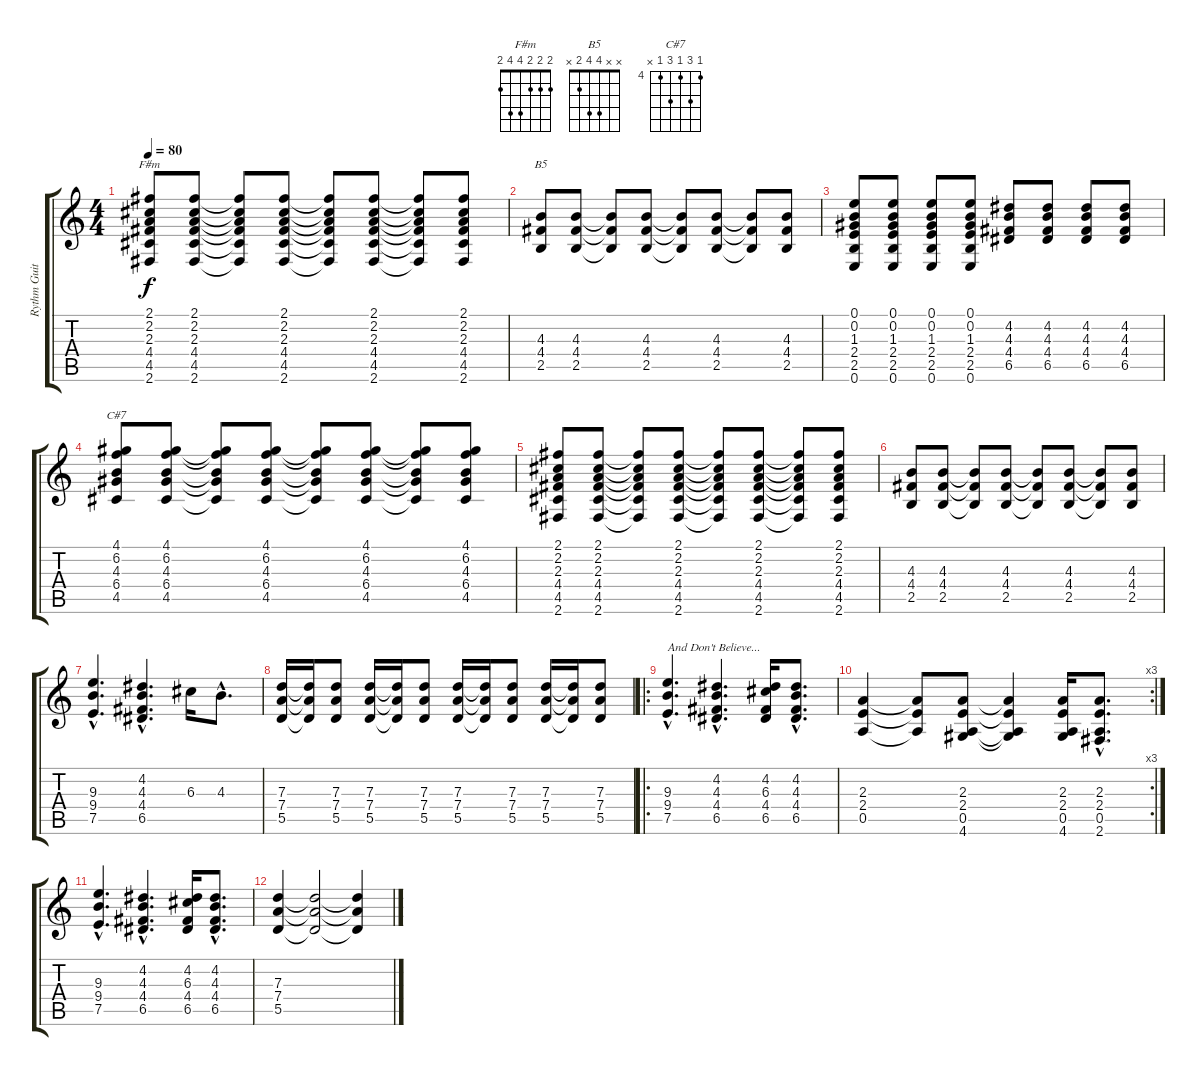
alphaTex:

\track ("Rythm Guitar" "Rythm Guit") {instrument electricguitarclean}
\staff {score tabs}
\tuning (E4 B3 G3 D3 A2 E2) {hide}
\chord ("F#m" 2 2 2 4 4 2)
\chord ("B5" x x 4 4 2 x)
\chord ("C#7" 4 6 4 6 4 x) {firstfret 4}
\ts (4 4)
\tempo 80
\clef g2
\ks c
(2.1 2.2 2.3 4.4 4.5 2.6).8{ch "F#m" dy f} (2.1 2.2 2.3 4.4 4.5 2.6).8 (2.1{t} 2.2{t} 2.3{t} 4.4{t} 4.5{t} 2.6{t}).8 (2.1 2.2 2.3 4.4 4.5 2.6).8 (2.1{t} 2.2{t} 2.3{t} 4.4{t} 4.5{t} 2.6{t}).8 (2.1 2.2 2.3 4.4 4.5 2.6).8 (2.1{t} 2.2{t} 2.3{t} 4.4{t} 4.5{t} 2.6{t}).8 (2.1 2.2 2.3 4.4 4.5 2.6).8 |
(4.3 4.4 2.5).8{ch "B5"} (4.3 4.4 2.5).8 (4.3{t} 4.4{t} 2.5{t}).8 (4.3 4.4 2.5).8 (4.3{t} 4.4{t} 2.5{t}).8 (4.3 4.4 2.5).8 (4.3{t} 4.4{t} 2.5{t}).8 (4.3 4.4 2.5).8 |
(0.1 0.2 1.3 2.4 2.5 0.6).8 (0.1 0.2 1.3 2.4 2.5 0.6).8 (0.1 0.2 1.3 2.4 2.5 0.6).8 (0.1 0.2 1.3 2.4 2.5 0.6).8 (4.2 4.3 4.4 6.5).8 (4.2 4.3 4.4 6.5).8 (4.2 4.3 4.4 6.5).8 (4.2 4.3 4.4 6.5).8 |
(4.1 6.2 4.3 6.4 4.5).8{ch "C#7"} (4.1 6.2 4.3 6.4 4.5).8 (4.1{t} 6.2{t} 4.3{t} 6.4{t} 4.5{t}).8 (4.1 6.2 4.3 6.4 4.5).8 (4.1{t} 6.2{t} 4.3{t} 6.4{t} 4.5{t}).8 (4.1 6.2 4.3 6.4 4.5).8 (4.1{t} 6.2{t} 4.3{t} 6.4{t} 4.5{t}).8 (4.1 6.2 4.3 6.4 4.5).8 |
(2.1 2.2 2.3 4.4 4.5 2.6).8 (2.1 2.2 2.3 4.4 4.5 2.6).8 (2.1{t} 2.2{t} 2.3{t} 4.4{t} 4.5{t} 2.6{t}).8 (2.1 2.2 2.3 4.4 4.5 2.6).8 (2.1{t} 2.2{t} 2.3{t} 4.4{t} 4.5{t} 2.6{t}).8 (2.1 2.2 2.3 4.4 4.5 2.6).8 (2.1{t} 2.2{t} 2.3{t} 4.4{t} 4.5{t} 2.6{t}).8 (2.1 2.2 2.3 4.4 4.5 2.6).8 |
(4.3 4.4 2.5).8 (4.3 4.4 2.5).8 (4.3{t} 4.4{t} 2.5{t}).8 (4.3 4.4 2.5).8 (4.3{t} 4.4{t} 2.5{t}).8 (4.3 4.4 2.5).8 (4.3{t} 4.4{t} 2.5{t}).8 (4.3 4.4 2.5).8 |
(9.3{hac} 9.4{hac} 7.5{hac}).4{d} (4.2{hac} 4.3{hac} 4.4{hac} 6.5{hac}).4{d} 6.3.16 4.3{hac}.8{d} |
(7.3 7.4 5.5).16 (7.3{t} 7.4{t} 5.5{t}).16 (7.3 7.4 5.5).8 (7.3 7.4 5.5).16 (7.3{t} 7.4{t} 5.5{t}).16 (7.3 7.4 5.5).8 (7.3 7.4 5.5).16 (7.3{t} 7.4{t} 5.5{t}).16 (7.3 7.4 5.5).8 (7.3 7.4 5.5).16 (7.3{t} 7.4{t} 5.5{t}).16 (7.3 7.4 5.5).8 |
\ro
(9.3{hac} 9.4{hac} 7.5{hac}).4{d txt "And Don't Believe..."} (4.2{hac} 4.3{hac} 4.4{hac} 6.5{hac}).4{d} (4.2 6.3 4.4 6.5).16 (4.2{hac} 4.3{hac} 4.4{hac} 6.5{hac}).8{d} |
\rc 3
(2.3 2.4 0.5).4 (2.3{t} 2.4{t} 0.5{t}).8 (2.3 2.4 0.5 4.6).8 (2.3{t} 2.4{t} 0.5{t} 4.6{t}).4 (2.3 2.4 0.5 4.6).16 (2.3{hac} 2.4{hac} 0.5{hac} 2.6{hac}).8{d} |
(9.3{hac} 9.4{hac} 7.5{hac}).4{d} (4.2{hac} 4.3{hac} 4.4{hac} 6.5{hac}).4{d} (4.2 6.3 4.4 6.5).16 (4.2{hac} 4.3{hac} 4.4{hac} 6.5{hac}).8{d} |
(7.3 7.4 5.5).4 (7.3{t} 7.4{t} 5.5{t}).2 (7.3{t} 7.4{t} 5.5{t}).4
